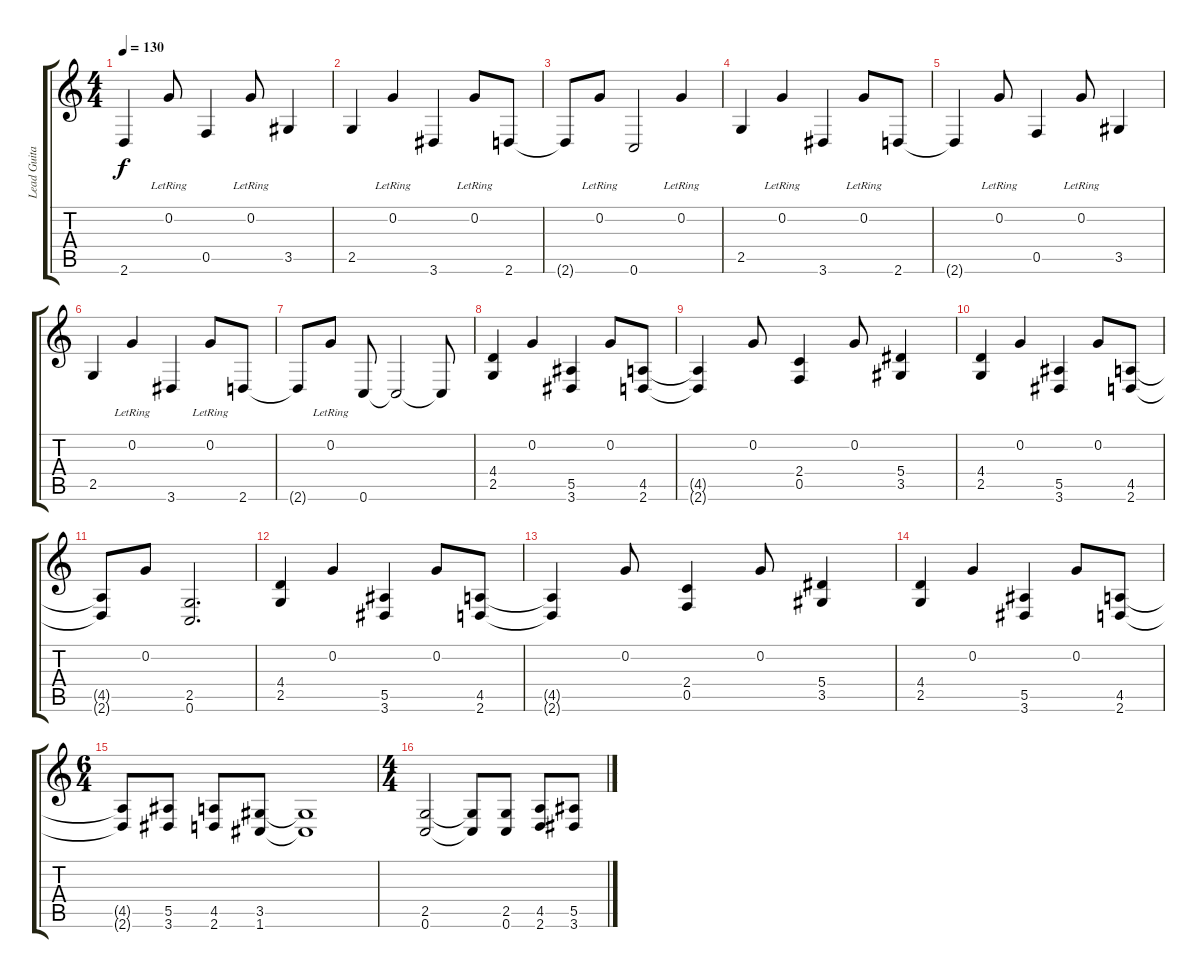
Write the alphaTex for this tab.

\track ("Lead Guitar" "Lead Guita") {instrument distortionguitar}
\staff {score tabs}
\tuning (C4 G3 Eb3 Bb2 F2 C2) {hide}
\ts (4 4)
\tempo 130
\clef g2
\ks c
2.6{t}.4{dy f} 0.2{lr}.8 0.5.4 0.2{lr}.8 3.5.4 |
2.5.4 0.2{lr}.4 3.6.4 0.2{lr}.8 2.6.8 |
2.6{t}.8 0.2{lr}.8 0.6.2 0.2{lr}.4 |
2.5.4 0.2{lr}.4 3.6.4 0.2{lr}.8 2.6.8 |
2.6{t}.4 0.2{lr}.8 0.5.4 0.2{lr}.8 3.5.4 |
2.5.4 0.2{lr}.4 3.6.4 0.2{lr}.8 2.6.8 |
2.6{t}.8 0.2{lr}.8 0.6.8 0.6{t}.2 0.6{t}.8 |
(4.4 2.5).4{instrument distortionguitar} 0.2.4 (5.5 3.6).4 0.2.8 (4.5 2.6).8 |
(4.5{t} 2.6{t}).4 0.2.8 (2.4 0.5).4 0.2.8 (5.4 3.5).4 |
(4.4 2.5).4 0.2.4 (5.5 3.6).4 0.2.8 (4.5 2.6).8 |
(4.5{t} 2.6{t}).8 0.2.8 (2.5 0.6).2{d} |
(4.4 2.5).4 0.2.4 (5.5 3.6).4 0.2.8 (4.5 2.6).8 |
(4.5{t} 2.6{t}).4 0.2.8 (2.4 0.5).4 0.2.8 (5.4 3.5).4 |
(4.4 2.5).4 0.2.4 (5.5 3.6).4 0.2.8 (4.5 2.6).8 |
\ts (6 4)
(4.5{t} 2.6{t}).8 (5.5 3.6).8 (4.5 2.6).8 (3.5 1.6).8 (3.5{t} 1.6{t}).1 |
\ts (4 4)
(2.5 0.6).2 (2.5{t} 0.6{t}).8 (2.5 0.6).8 (4.5 2.6).8 (5.5 3.6).8
